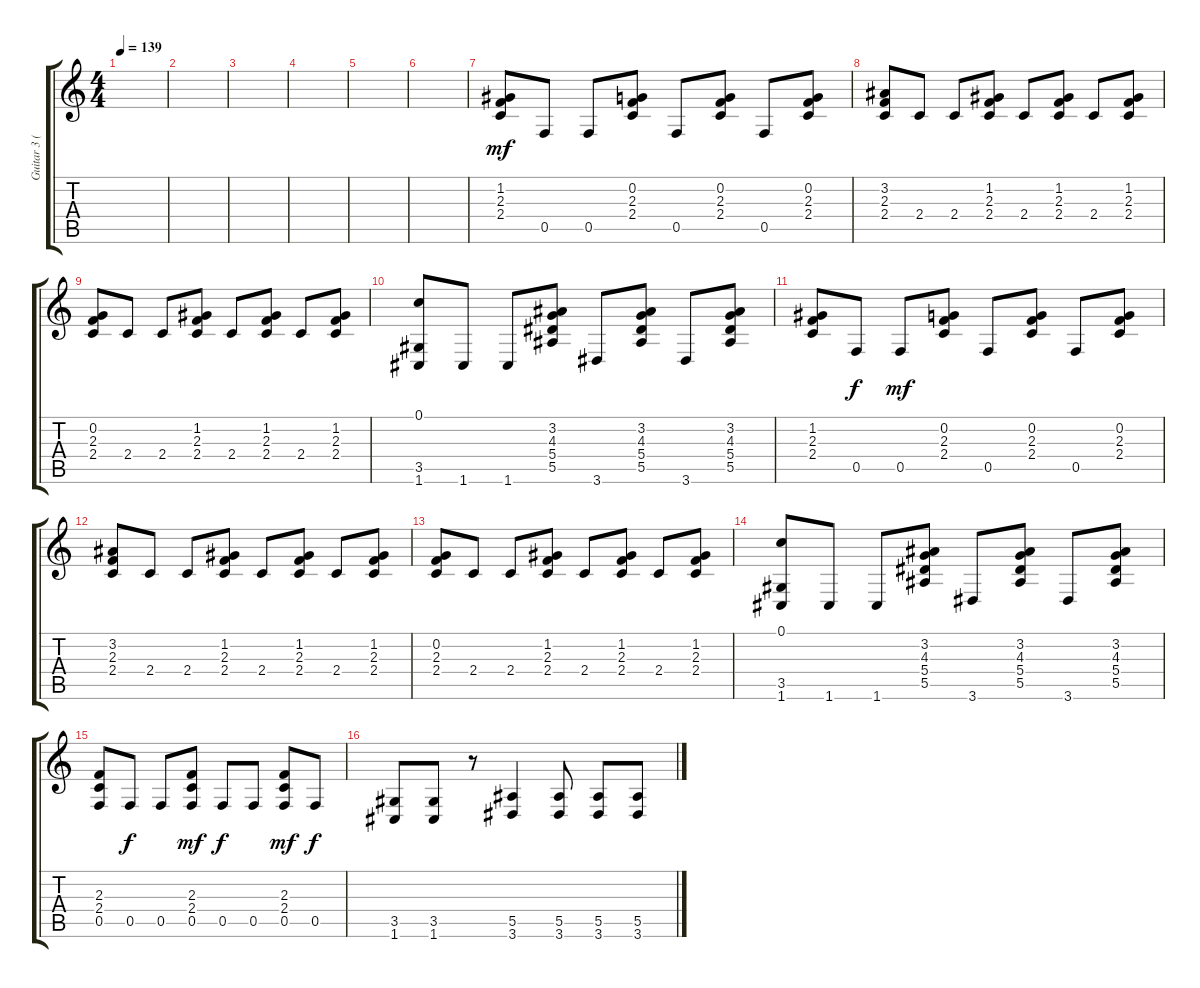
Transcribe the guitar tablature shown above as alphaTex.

\track ("Guitar 3 (Rhytm)" "Guitar 3 (") {instrument distortionguitar}
\staff {score tabs}
\tuning (C4 G3 Eb3 Bb2 F2 C2) {hide}
\ts (4 4)
\tempo 139
\clef g2
\ks c
|
|
|
|
|
|
(1.2 2.3 2.4).8{dy mf balance 3} 0.5.8 0.5.8 (0.2 2.3 2.4).8 0.5.8 (0.2 2.3 2.4).8 0.5.8 (0.2 2.3 2.4).8 |
(3.2 2.3 2.4).8 2.4.8 2.4.8 (1.2 2.3 2.4).8 2.4.8 (1.2 2.3 2.4).8 2.4.8 (1.2 2.3 2.4).8 |
(0.2 2.3 2.4).8 2.4.8 2.4.8 (1.2 2.3 2.4).8 2.4.8 (1.2 2.3 2.4).8 2.4.8 (1.2 2.3 2.4).8 |
(0.1 3.5 1.6).8 1.6.8 1.6.8 (3.2 4.3 5.4 5.5).8 3.6.8 (3.2 4.3 5.4 5.5).8 3.6.8 (3.2 4.3 5.4 5.5).8 |
(1.2 2.3 2.4).8 0.5.8{dy f} 0.5.8{dy mf} (0.2 2.3 2.4).8 0.5.8 (0.2 2.3 2.4).8 0.5.8 (0.2 2.3 2.4).8 |
(3.2 2.3 2.4).8 2.4.8 2.4.8 (1.2 2.3 2.4).8 2.4.8 (1.2 2.3 2.4).8 2.4.8 (1.2 2.3 2.4).8 |
(0.2 2.3 2.4).8 2.4.8 2.4.8 (1.2 2.3 2.4).8 2.4.8 (1.2 2.3 2.4).8 2.4.8 (1.2 2.3 2.4).8 |
(0.1 3.5 1.6).8 1.6.8 1.6.8 (3.2 4.3 5.4 5.5).8 3.6.8 (3.2 4.3 5.4 5.5).8 3.6.8 (3.2 4.3 5.4 5.5).8 |
(2.3 2.4 0.5).8{balance 7} 0.5.8{dy f} 0.5.8 (2.3 2.4 0.5).8{dy mf} 0.5.8{dy f} 0.5.8 (2.3 2.4 0.5).8{dy mf} 0.5.8{dy f} |
(3.5 1.6).8 (3.5 1.6).8 r.8 (5.5 3.6).4 (5.5 3.6).8 (5.5 3.6).8 (5.5 3.6).8
